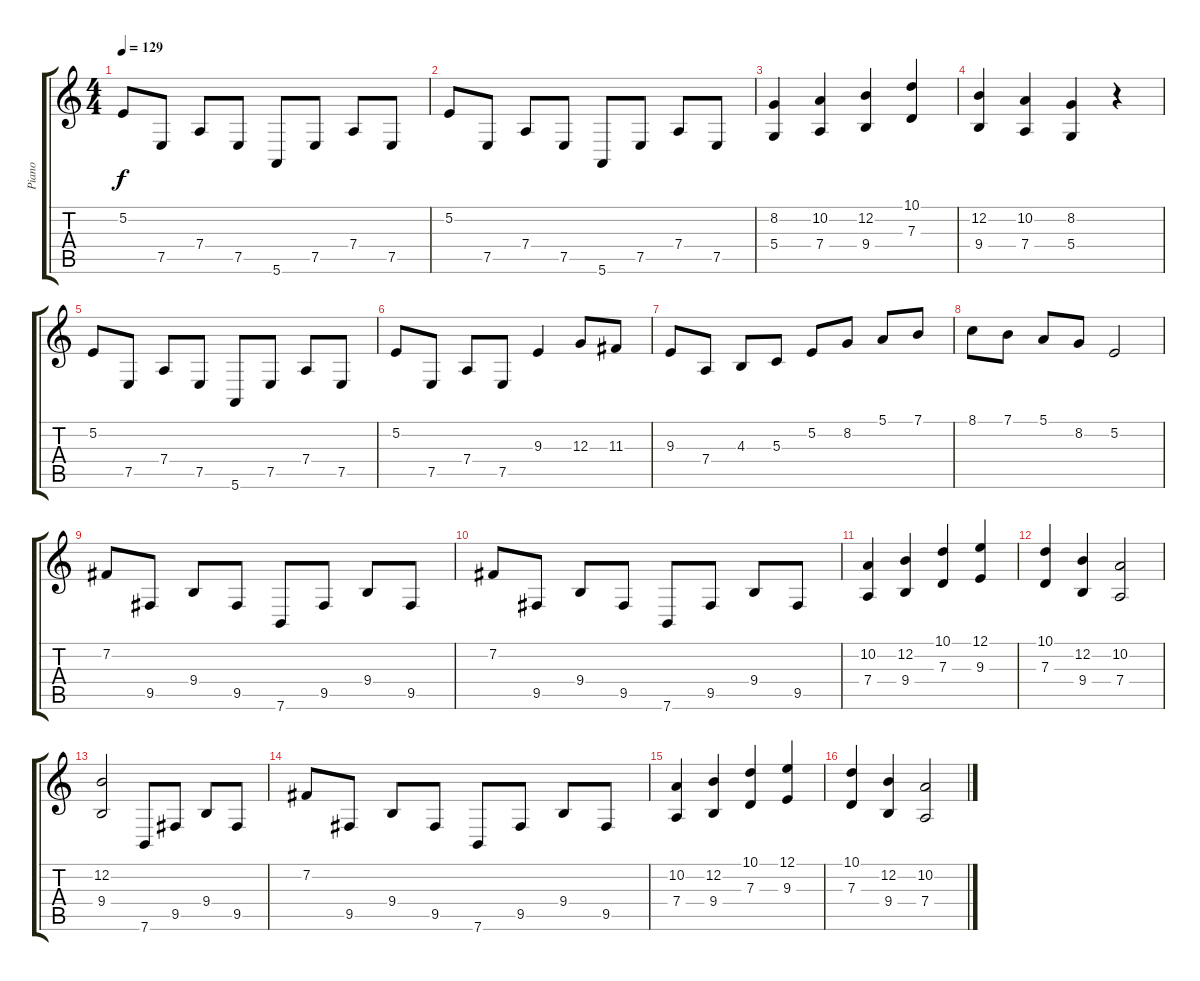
\track ("Piano" "Piano") {instrument acousticgrandpiano}
\staff {score tabs}
\tuning (E4 B3 G3 D3 A2 E2) {hide}
\ts (4 4)
\tempo 129
\clef g2
\ks c
5.2.8{dy f volume 7} 7.5.8 7.4.8 7.5.8 5.6.8 7.5.8 7.4.8 7.5.8 |
5.2.8 7.5.8 7.4.8 7.5.8 5.6.8 7.5.8 7.4.8 7.5.8 |
(8.2 5.4).4{volume 10} (10.2 7.4).4 (12.2 9.4).4 (10.1 7.3).4 |
(12.2 9.4).4 (10.2 7.4).4 (8.2 5.4).4 r.4 |
5.2.8{volume 7} 7.5.8 7.4.8 7.5.8 5.6.8 7.5.8 7.4.8 7.5.8 |
5.2.8 7.5.8 7.4.8 7.5.8 9.3.4{volume 10} 12.3.8 11.3.8 |
9.3.8 7.4.8 4.3.8 5.3.8 5.2.8 8.2.8 5.1.8 7.1.8 |
8.1.8 7.1.8 5.1.8 8.2.8 5.2.2 |
7.2.8{volume 7} 9.5.8 9.4.8 9.5.8 7.6.8 9.5.8 9.4.8 9.5.8 |
7.2.8 9.5.8 9.4.8 9.5.8 7.6.8 9.5.8 9.4.8 9.5.8 |
(10.2 7.4).4{volume 10} (12.2 9.4).4 (10.1 7.3).4 (12.1 9.3).4 |
(10.1 7.3).4 (12.2 9.4).4 (10.2 7.4).2 |
(12.2 9.4).2 7.6.8{volume 7} 9.5.8 9.4.8 9.5.8 |
7.2.8 9.5.8 9.4.8 9.5.8 7.6.8 9.5.8 9.4.8 9.5.8 |
(10.2 7.4).4{volume 10} (12.2 9.4).4 (10.1 7.3).4 (12.1 9.3).4 |
(10.1 7.3).4 (12.2 9.4).4 (10.2 7.4).2
